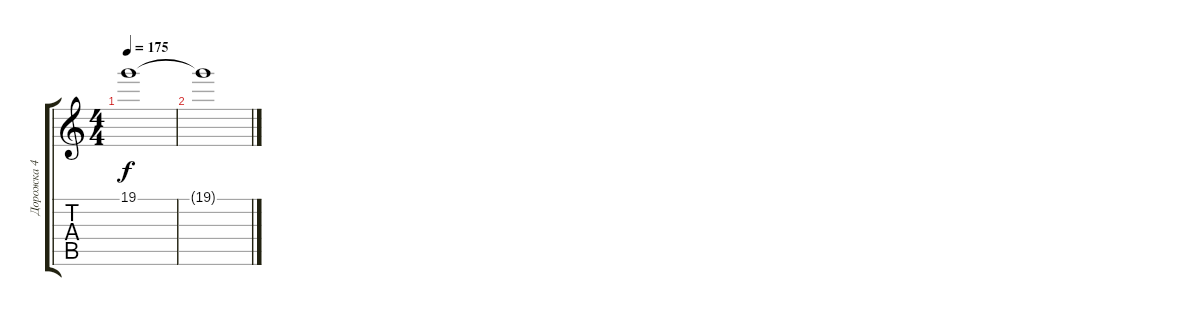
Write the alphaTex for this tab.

\track ("Дорожка 4" "Дорожка 4") {instrument distortionguitar}
\staff {score tabs}
\tuning (C4 G3 Eb3 Bb2 F2 C2) {hide}
\ts (4 4)
\tempo 175
\clef g2
\ks c
19.1.1{dy f} |
19.1{t}.1{volume 4}
